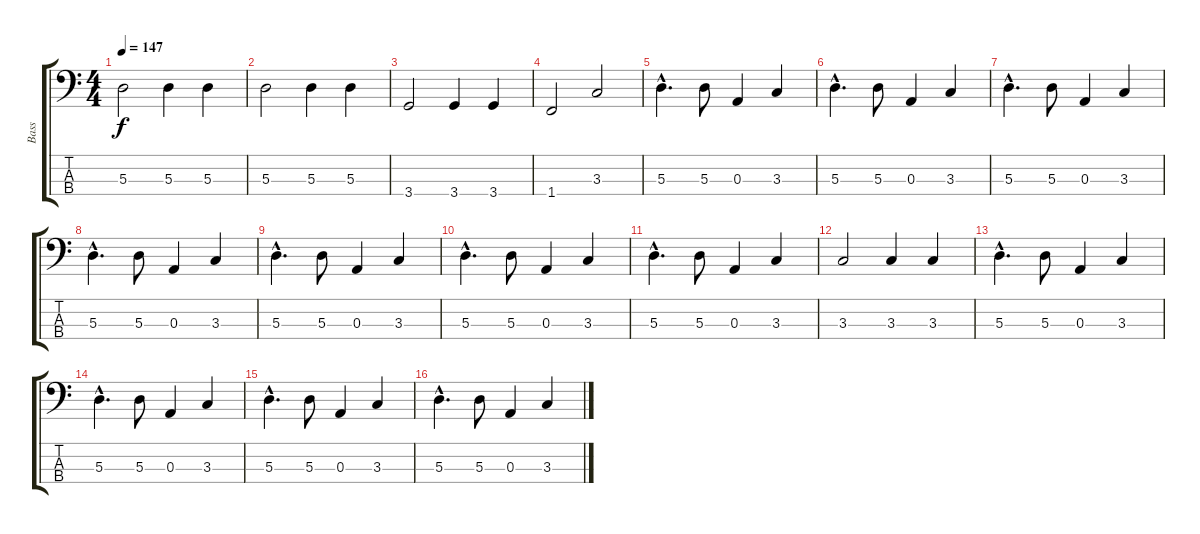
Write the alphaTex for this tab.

\track ("Bass" "Bass") {instrument electricbassfinger}
\staff {score tabs}
\tuning (G2 D2 A1 E1) {hide}
\ts (4 4)
\tempo 147
\clef f4
\ks c
5.3.2{dy f} 5.3.4 5.3.4 |
5.3.2 5.3.4 5.3.4 |
3.4.2 3.4.4 3.4.4 |
1.4.2 3.3.2 |
5.3{hac}.4{d} 5.3.8 0.3.4 3.3.4 |
5.3{hac}.4{d} 5.3.8 0.3.4 3.3.4 |
5.3{hac}.4{d} 5.3.8 0.3.4 3.3.4 |
5.3{hac}.4{d} 5.3.8 0.3.4 3.3.4 |
5.3{hac}.4{d} 5.3.8 0.3.4 3.3.4 |
5.3{hac}.4{d} 5.3.8 0.3.4 3.3.4 |
5.3{hac}.4{d} 5.3.8 0.3.4 3.3.4 |
3.3.2 3.3.4 3.3.4 |
5.3{hac}.4{d} 5.3.8 0.3.4 3.3.4 |
5.3{hac}.4{d} 5.3.8 0.3.4 3.3.4 |
5.3{hac}.4{d} 5.3.8 0.3.4 3.3.4 |
5.3{hac}.4{d} 5.3.8 0.3.4 3.3.4
